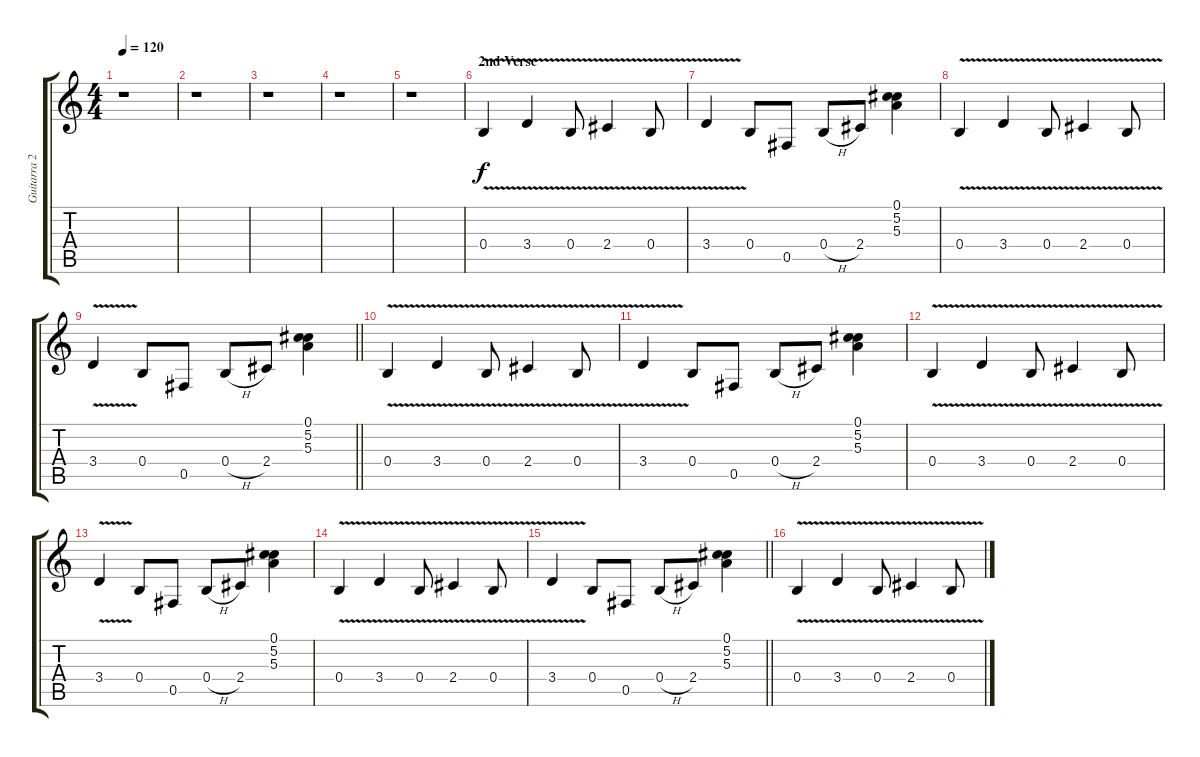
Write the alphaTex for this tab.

\track ("Guitarra 2" "Guitarra 2") {instrument overdrivenguitar}
\staff {score tabs}
\tuning (Db4 Ab3 E3 B2 Gb2 Db2) {hide}
\ts (4 4)
\tempo 120
\clef g2
\ks c
r.1{dy f} |
r.1 |
r.1 |
r.1 |
r.1 |
\section ("" "2nd Verse")
0.4{v}.4 3.4{v}.4 0.4{v}.8 2.4{v}.4 0.4{v}.8 |
3.4{v}.4 0.4.8 0.5.8 0.4{h}.8 2.4.8 (0.1 5.2 5.3).4 |
0.4{v}.4 3.4{v}.4 0.4{v}.8 2.4{v}.4 0.4{v}.8 |
\barLineRight lightlight
3.4{v}.4 0.4.8 0.5.8 0.4{h}.8 2.4.8 (0.1 5.2 5.3).4 |
0.4{v}.4 3.4{v}.4 0.4{v}.8 2.4{v}.4 0.4{v}.8 |
3.4{v}.4 0.4.8 0.5.8 0.4{h}.8 2.4.8 (0.1 5.2 5.3).4 |
0.4{v}.4 3.4{v}.4 0.4{v}.8 2.4{v}.4 0.4{v}.8 |
3.4{v}.4 0.4.8 0.5.8 0.4{h}.8 2.4.8 (0.1 5.2 5.3).4 |
0.4{v}.4 3.4{v}.4 0.4{v}.8 2.4{v}.4 0.4{v}.8 |
\barLineRight lightlight
3.4{v}.4 0.4.8 0.5.8 0.4{h}.8 2.4.8 (0.1 5.2 5.3).4 |
0.4{v}.4 3.4{v}.4 0.4{v}.8 2.4{v}.4 0.4{v}.8
